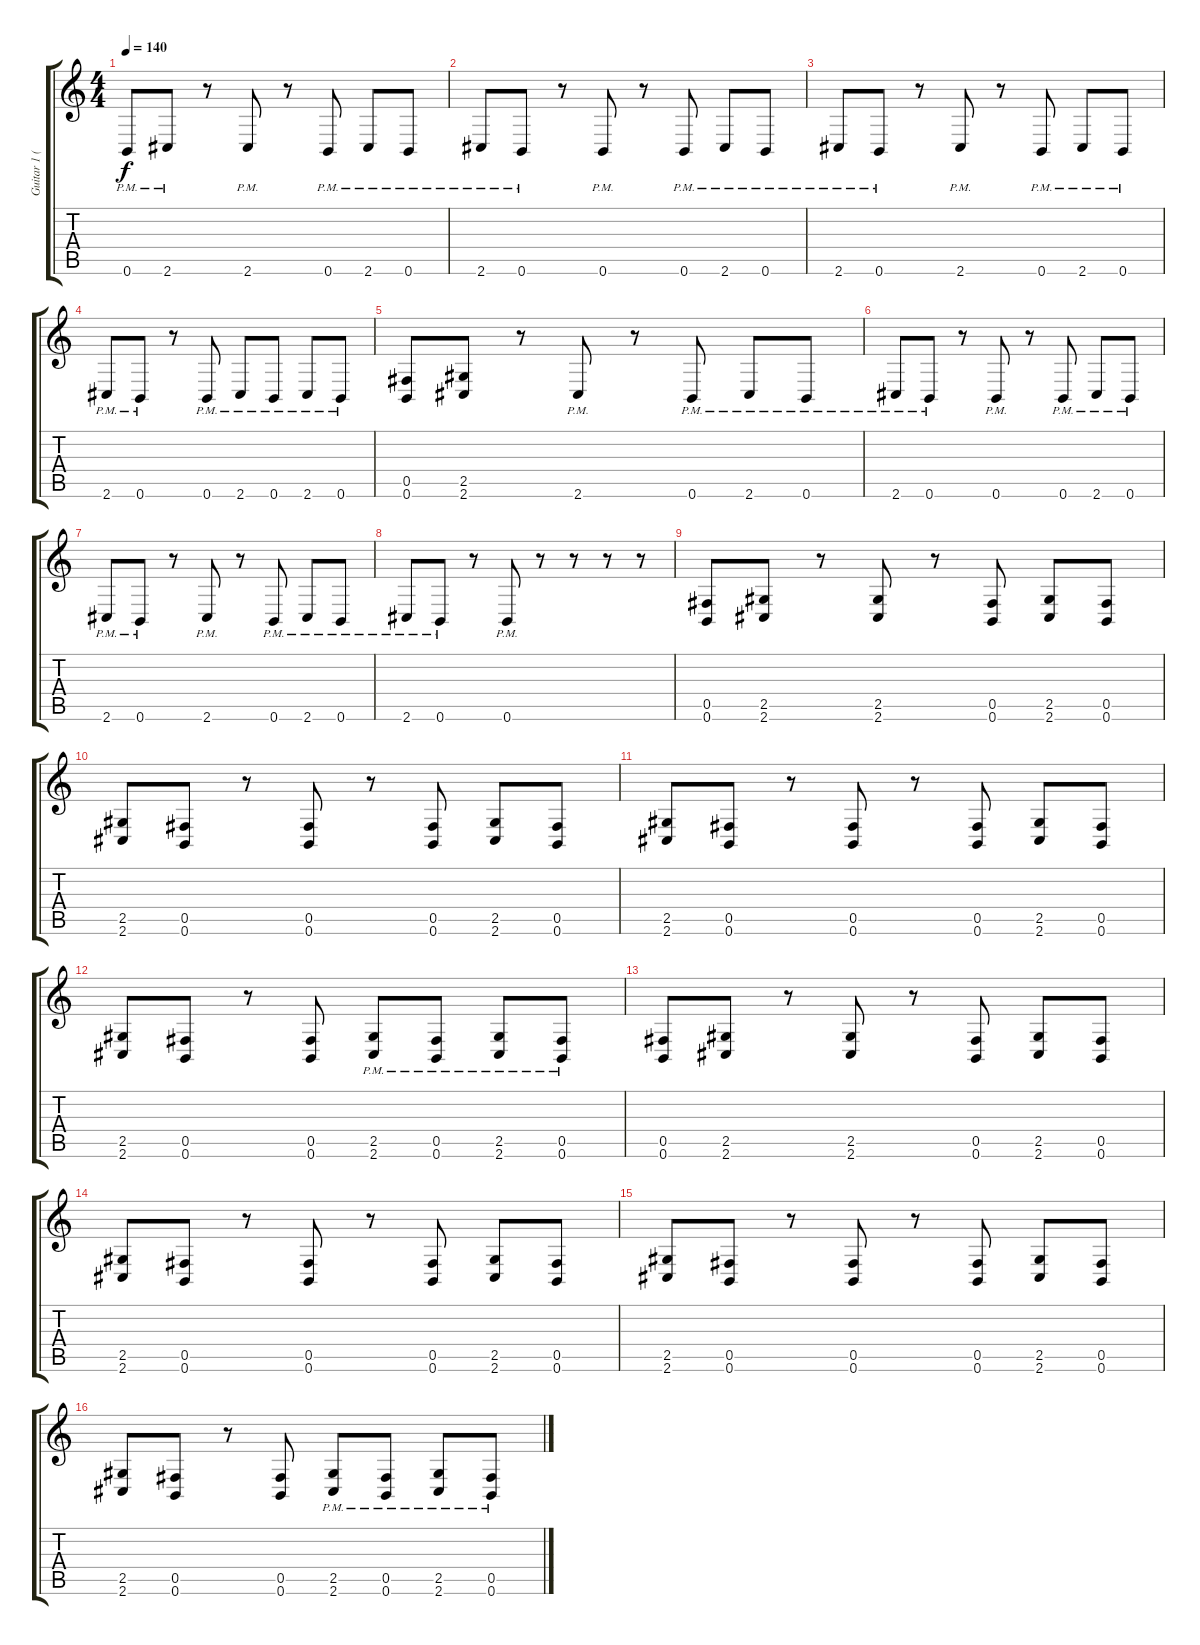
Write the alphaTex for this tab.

\track ("Guitar 1 (Right Guitar)" "Guitar 1 (") {instrument distortionguitar}
\staff {score tabs}
\tuning (Db4 Ab3 E3 B2 Gb2 B1) {hide}
\ts (4 4)
\tempo 140
\clef g2
\ks c
0.6{pm}.8{dy f} 2.6{pm}.8 r.8 2.6{pm}.8 r.8 0.6{pm}.8 2.6{pm}.8 0.6{pm}.8 |
2.6{pm}.8 0.6{pm}.8 r.8 0.6{pm}.8 r.8 0.6{pm}.8 2.6{pm}.8 0.6{pm}.8 |
2.6{pm}.8 0.6{pm}.8 r.8 2.6{pm}.8 r.8 0.6{pm}.8 2.6{pm}.8 0.6{pm}.8 |
2.6{pm}.8 0.6{pm}.8 r.8 0.6{pm}.8 2.6{pm}.8 0.6{pm}.8 2.6{pm}.8 0.6{pm}.8 |
(0.5 0.6).8 (2.5 2.6).8 r.8 2.6{pm}.8 r.8 0.6{pm}.8 2.6{pm}.8 0.6{pm}.8 |
2.6{pm}.8 0.6{pm}.8 r.8 0.6{pm}.8 r.8 0.6{pm}.8 2.6{pm}.8 0.6{pm}.8 |
2.6{pm}.8 0.6{pm}.8 r.8 2.6{pm}.8 r.8 0.6{pm}.8 2.6{pm}.8 0.6{pm}.8 |
2.6{pm}.8 0.6{pm}.8 r.8 0.6{pm}.8 r.8 r.8 r.8 r.8 |
(0.5 0.6).8 (2.5 2.6).8 r.8 (2.5 2.6).8 r.8 (0.5 0.6).8 (2.5 2.6).8 (0.5 0.6).8 |
(2.5 2.6).8 (0.5 0.6).8 r.8 (0.5 0.6).8 r.8 (0.5 0.6).8 (2.5 2.6).8 (0.5 0.6).8 |
(2.5 2.6).8 (0.5 0.6).8 r.8 (0.5 0.6).8 r.8 (0.5 0.6).8 (2.5 2.6).8 (0.5 0.6).8 |
(2.5 2.6).8 (0.5 0.6).8 r.8 (0.5 0.6).8 (2.5{pm} 2.6{pm}).8 (0.5{pm} 0.6{pm}).8 (2.5{pm} 2.6{pm}).8 (0.5{pm} 0.6{pm}).8 |
(0.5 0.6).8 (2.5 2.6).8 r.8 (2.5 2.6).8 r.8 (0.5 0.6).8 (2.5 2.6).8 (0.5 0.6).8 |
(2.5 2.6).8 (0.5 0.6).8 r.8 (0.5 0.6).8 r.8 (0.5 0.6).8 (2.5 2.6).8 (0.5 0.6).8 |
(2.5 2.6).8 (0.5 0.6).8 r.8 (0.5 0.6).8 r.8 (0.5 0.6).8 (2.5 2.6).8 (0.5 0.6).8 |
(2.5 2.6).8 (0.5 0.6).8 r.8 (0.5 0.6).8 (2.5{pm} 2.6{pm}).8 (0.5{pm} 0.6{pm}).8 (2.5{pm} 2.6{pm}).8 (0.5{pm} 0.6{pm}).8
